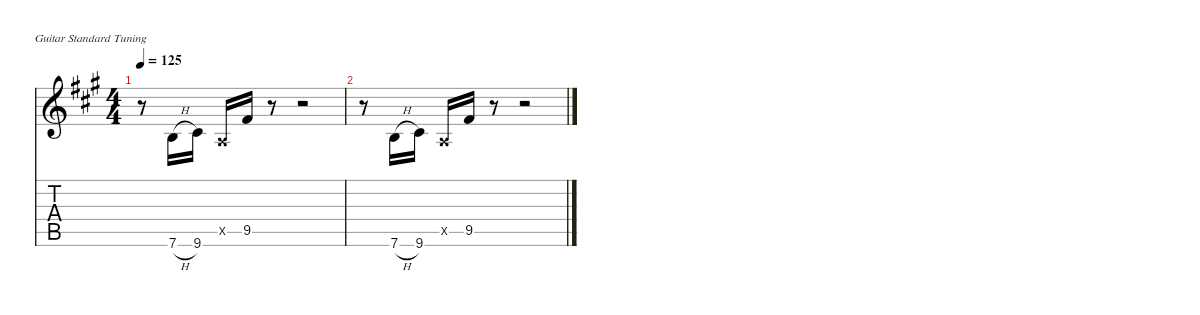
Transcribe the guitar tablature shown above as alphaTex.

\defaultSystemsLayout 4
\hideDynamics
\bracketExtendMode nobrackets
\singleTrackTrackNamePolicy hidden
\multiTrackTrackNamePolicy hidden
\otherSystemsTrackNameOrientation horizontal
\track ("Guitar" "el.guit.") {instrument electricguitarclean}
\staff {score tabs}
\tuning (E4 B3 G3 D3 A2 E2)
\ts (4 4)
\tempo 125
\clef g2
\ks a
r.8{dy f beam Down} 7.6{h acc forcenatural}.16{beam Up} 9.6{acc #}.16{beam Up} 0.5{x acc forcenatural}.16{beam Up} 9.5{acc #}.16{beam Up} r.8{beam Up} r.2{beam Up} |
r.8{beam Down} 7.6{h acc forcenatural}.16{beam Up} 9.6{acc #}.16{beam Up} 0.5{x acc forcenatural}.16{beam Up} 9.5{acc #}.16{beam Up} r.8{beam Up} r.2{beam Up}
